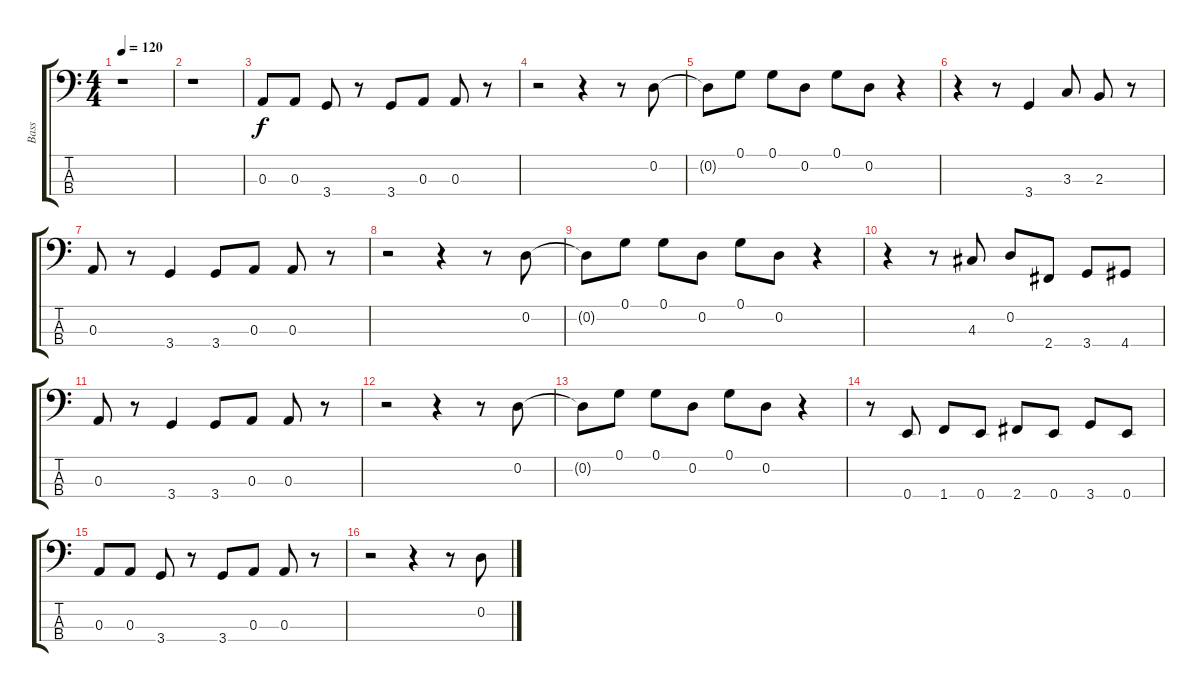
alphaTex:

\track ("Bass" "Bass") {instrument electricbassfinger}
\staff {score tabs}
\tuning (G2 D2 A1 E1) {hide}
\ts (4 4)
\tempo 120
\clef f4
\ks c
r.1{dy f instrument electricbassfinger} |
r.1 |
0.3.8 0.3.8 3.4.8 r.8 3.4.8 0.3.8 0.3.8 r.8 |
r.2 r.4 r.8 0.2.8 |
0.2{t}.8 0.1.8 0.1.8 0.2.8 0.1.8 0.2.8 r.4 |
r.4 r.8 3.4.4 3.3.8 2.3.8 r.8 |
0.3.8 r.8 3.4.4 3.4.8 0.3.8 0.3.8 r.8 |
r.2 r.4 r.8 0.2.8 |
0.2{t}.8 0.1.8 0.1.8 0.2.8 0.1.8 0.2.8 r.4 |
r.4 r.8 4.3.8 0.2.8 2.4.8 3.4.8 4.4.8 |
0.3.8 r.8 3.4.4 3.4.8 0.3.8 0.3.8 r.8 |
r.2 r.4 r.8 0.2.8 |
0.2{t}.8 0.1.8 0.1.8 0.2.8 0.1.8 0.2.8 r.4 |
r.8 0.4.8 1.4.8 0.4.8 2.4.8 0.4.8 3.4.8 0.4.8 |
0.3.8 0.3.8 3.4.8 r.8 3.4.8 0.3.8 0.3.8 r.8 |
r.2 r.4 r.8 0.2.8
